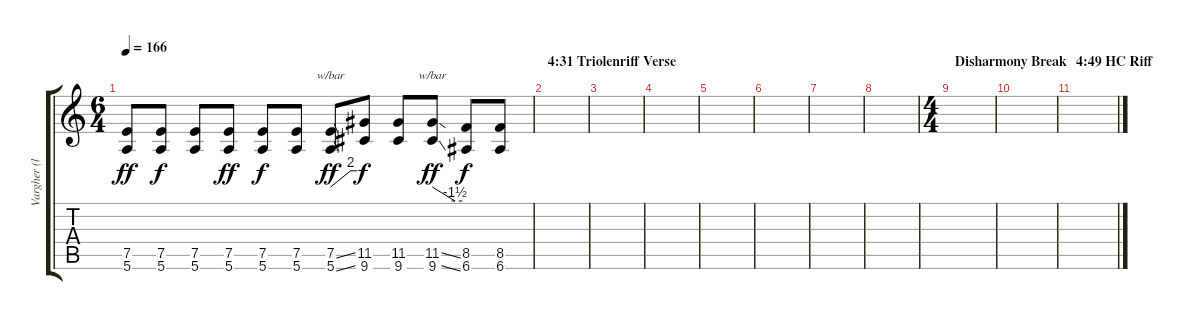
\track ("Vargher (left)" "Vargher (l") {instrument overdrivenguitar}
\staff {score tabs}
\tuning (E4 B3 G3 D3 A2 E2) {hide}
\ts (6 4)
\tempo 166
\clef g2
\ks c
(7.5 5.6).8{dy ff} (7.5 5.6).8{dy f} (7.5 5.6).8 (7.5 5.6).8{dy ff} (7.5 5.6).8{dy f} (7.5 5.6).8 (7.5{ss} 5.6{ss}).8{tbe (custom default 0 0 45 8 60 8) dy ff} (11.5 9.6).8{dy f} (11.5 9.6).8 (11.5{ss} 9.6{ss}).8{tbe (custom default 0 0 45 -6 60 -6) dy ff} (8.5 6.6).8{dy f} (8.5 6.6).8 |
\section ("" "4:31 Triolenriff Verse")
|
|
|
|
|
|
|
\ts (4 4)
\section ("" "Disharmony Break")
|
|
\section ("" "4:49 HC Riff")
